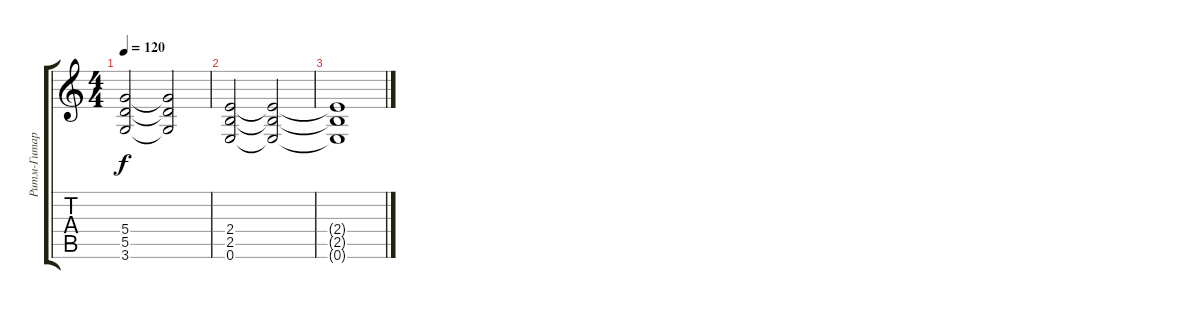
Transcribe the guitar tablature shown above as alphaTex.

\track ("Ритм-Гитара" "Ритм-Гитар") {instrument distortionguitar}
\staff {score tabs}
\tuning (E4 B3 G3 D3 A2 E2) {hide}
\ts (4 4)
\tempo 120
\clef g2
\ks c
(5.4 5.5 3.6).2{dy f} (5.4{t} 5.5{t} 3.6{t}).2 |
(2.4 2.5 0.6).2 (2.4{t} 2.5{t} 0.6{t}).2 |
(2.4{t} 2.5{t} 0.6{t}).1
